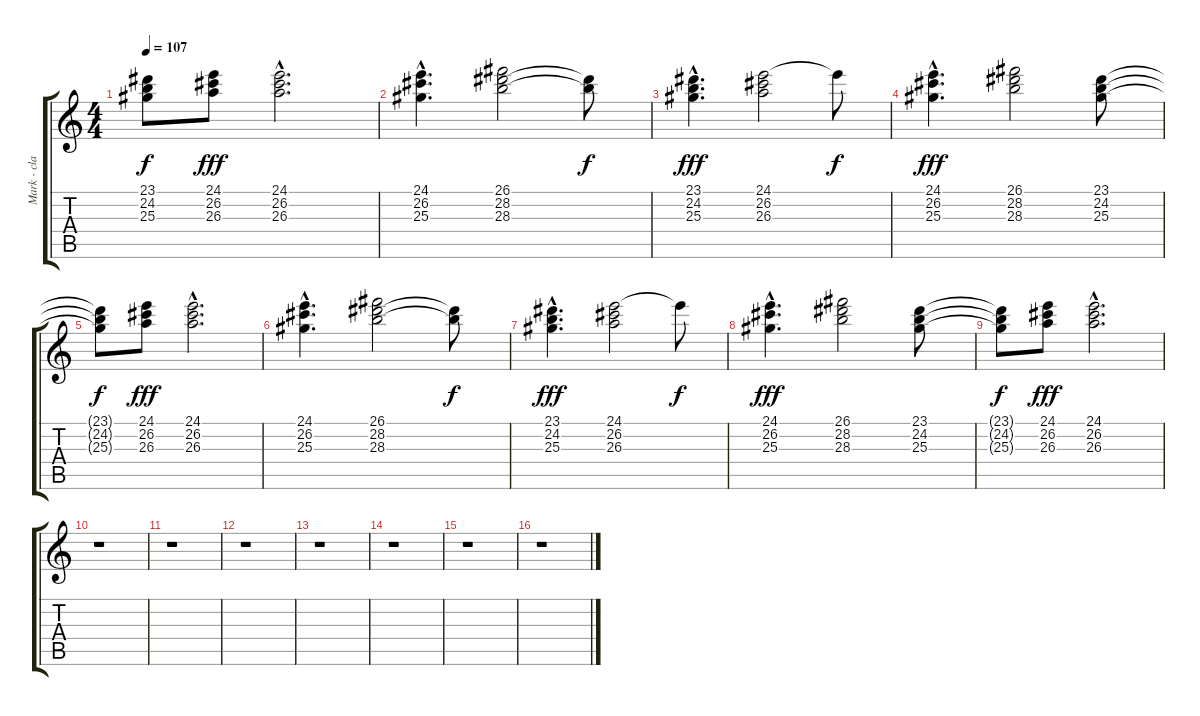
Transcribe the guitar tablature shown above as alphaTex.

\track ("Mark - claves" "Mark - cla") {instrument musicbox}
\staff {score tabs}
\tuning (E4 B3 G3 D3 A2 E2) {hide}
\ts (4 4)
\tempo 107
\clef g2
\ks c
(23.1{t} 24.2{t} 25.3{t}).8{dy f} (24.1 26.2 26.3).8{dy fff} (24.1{hac} 26.2{hac} 26.3{hac}).2{d} |
(24.1{hac} 26.2{hac} 25.3{hac}).4{d} (26.1 28.2 28.3).2 (28.2{t} 28.3{t}).8{dy f} |
(23.1{hac} 24.2{hac} 25.3{hac}).4{d dy fff} (24.1 26.2 26.3).2 24.1{t}.8{dy f} |
(24.1{hac} 26.2{hac} 25.3{hac}).4{d dy fff} (26.1 28.2 28.3).2 (23.1 24.2 25.3).8 |
(23.1{t} 24.2{t} 25.3{t}).8{dy f} (24.1 26.2 26.3).8{dy fff} (24.1{hac} 26.2{hac} 26.3{hac}).2{d} |
(24.1{hac} 26.2{hac} 25.3{hac}).4{d} (26.1 28.2 28.3).2 (28.2{t} 28.3{t}).8{dy f} |
(23.1{hac} 24.2{hac} 25.3{hac}).4{d dy fff} (24.1 26.2 26.3).2 24.1{t}.8{dy f} |
(24.1{hac} 26.2{hac} 25.3{hac}).4{d dy fff} (26.1 28.2 28.3).2 (23.1 24.2 25.3).8 |
(23.1{t} 24.2{t} 25.3{t}).8{dy f} (24.1 26.2 26.3).8{dy fff} (24.1{hac} 26.2{hac} 26.3{hac}).2{d} |
r.1 |
r.1 |
r.1 |
r.1 |
r.1 |
r.1 |
r.1
